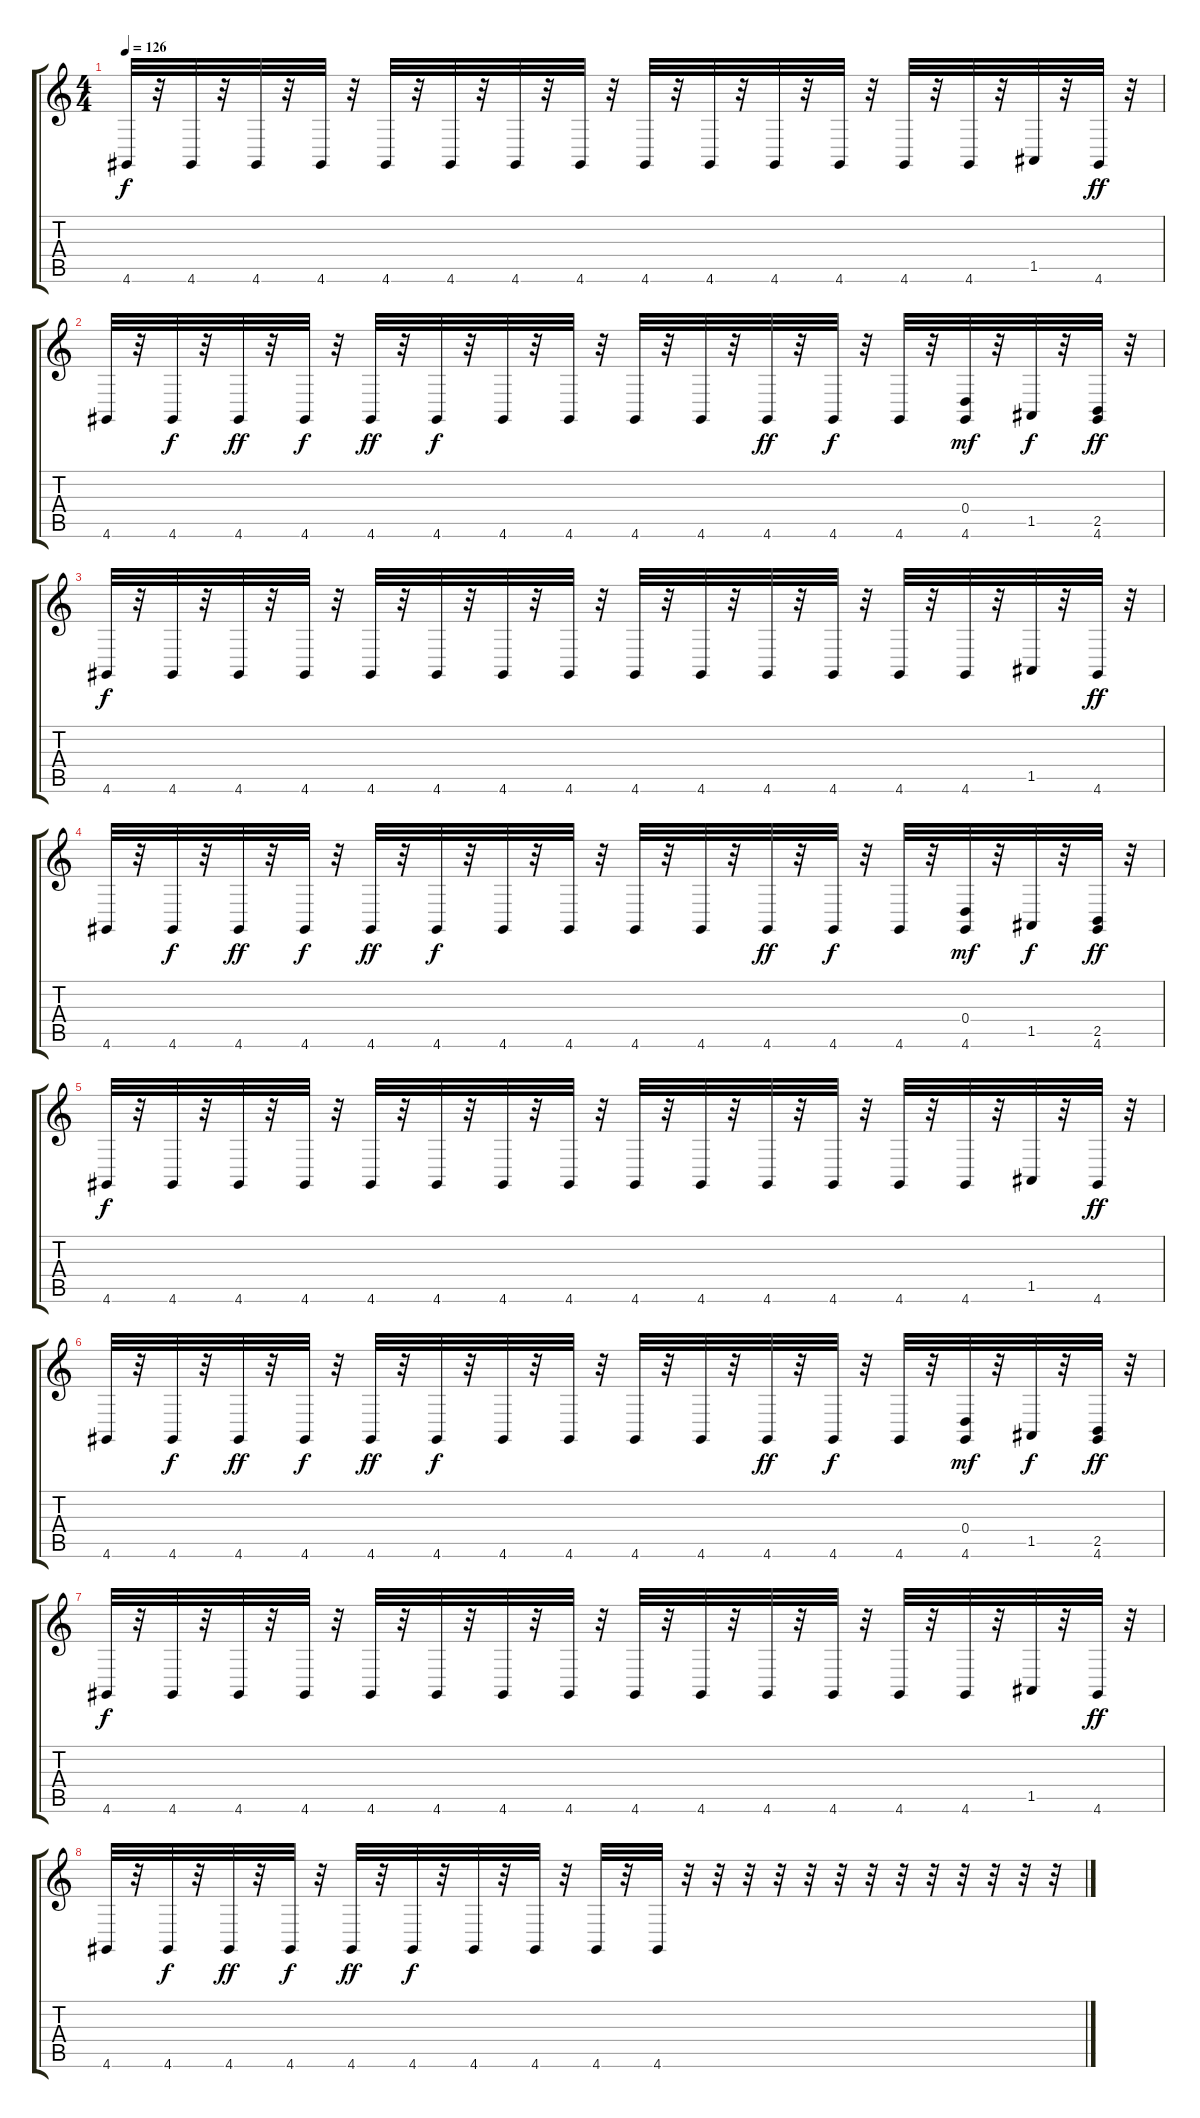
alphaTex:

\track "" {instrument brightacousticpiano}
\staff {score tabs}
\tuning (E4 B3 G3 D3 A2 E2) {hide}
\ts (4 4)
\tempo 126
\clef g2
\ks c
4.6.32{dy f} r.32 4.6.32 r.32 4.6.32 r.32 4.6.32 r.32 4.6.32 r.32 4.6.32 r.32 4.6.32 r.32 4.6.32 r.32 4.6.32 r.32 4.6.32 r.32 4.6.32 r.32 4.6.32 r.32 4.6.32 r.32 4.6.32 r.32 1.5.32 r.32 4.6.32{dy ff} r.32 |
4.6.32 r.32 4.6.32{dy f} r.32 4.6.32{dy ff} r.32 4.6.32{dy f} r.32 4.6.32{dy ff} r.32 4.6.32{dy f} r.32 4.6.32 r.32 4.6.32 r.32 4.6.32 r.32 4.6.32 r.32 4.6.32{dy ff} r.32 4.6.32{dy f} r.32 4.6.32 r.32 (0.4 4.6).32{dy mf} r.32 1.5.32{dy f} r.32 (2.5 4.6).32{dy ff} r.32 |
4.6.32{dy f} r.32 4.6.32 r.32 4.6.32 r.32 4.6.32 r.32 4.6.32 r.32 4.6.32 r.32 4.6.32 r.32 4.6.32 r.32 4.6.32 r.32 4.6.32 r.32 4.6.32 r.32 4.6.32 r.32 4.6.32 r.32 4.6.32 r.32 1.5.32 r.32 4.6.32{dy ff} r.32 |
4.6.32 r.32 4.6.32{dy f} r.32 4.6.32{dy ff} r.32 4.6.32{dy f} r.32 4.6.32{dy ff} r.32 4.6.32{dy f} r.32 4.6.32 r.32 4.6.32 r.32 4.6.32 r.32 4.6.32 r.32 4.6.32{dy ff} r.32 4.6.32{dy f} r.32 4.6.32 r.32 (0.4 4.6).32{dy mf} r.32 1.5.32{dy f} r.32 (2.5 4.6).32{dy ff} r.32 |
4.6.32{dy f} r.32 4.6.32 r.32 4.6.32 r.32 4.6.32 r.32 4.6.32 r.32 4.6.32 r.32 4.6.32 r.32 4.6.32 r.32 4.6.32 r.32 4.6.32 r.32 4.6.32 r.32 4.6.32 r.32 4.6.32 r.32 4.6.32 r.32 1.5.32 r.32 4.6.32{dy ff} r.32 |
4.6.32 r.32 4.6.32{dy f} r.32 4.6.32{dy ff} r.32 4.6.32{dy f} r.32 4.6.32{dy ff} r.32 4.6.32{dy f} r.32 4.6.32 r.32 4.6.32 r.32 4.6.32 r.32 4.6.32 r.32 4.6.32{dy ff} r.32 4.6.32{dy f} r.32 4.6.32 r.32 (0.4 4.6).32{dy mf} r.32 1.5.32{dy f} r.32 (2.5 4.6).32{dy ff} r.32 |
4.6.32{dy f} r.32 4.6.32 r.32 4.6.32 r.32 4.6.32 r.32 4.6.32 r.32 4.6.32 r.32 4.6.32 r.32 4.6.32 r.32 4.6.32 r.32 4.6.32 r.32 4.6.32 r.32 4.6.32 r.32 4.6.32 r.32 4.6.32 r.32 1.5.32 r.32 4.6.32{dy ff} r.32 |
4.6.32 r.32 4.6.32{dy f} r.32 4.6.32{dy ff} r.32 4.6.32{dy f} r.32 4.6.32{dy ff} r.32 4.6.32{dy f} r.32 4.6.32 r.32 4.6.32 r.32 4.6.32 r.32 4.6.32 r.32 r.32 r.32 r.32 r.32 r.32 r.32 r.32 r.32 r.32 r.32 r.32 r.32
